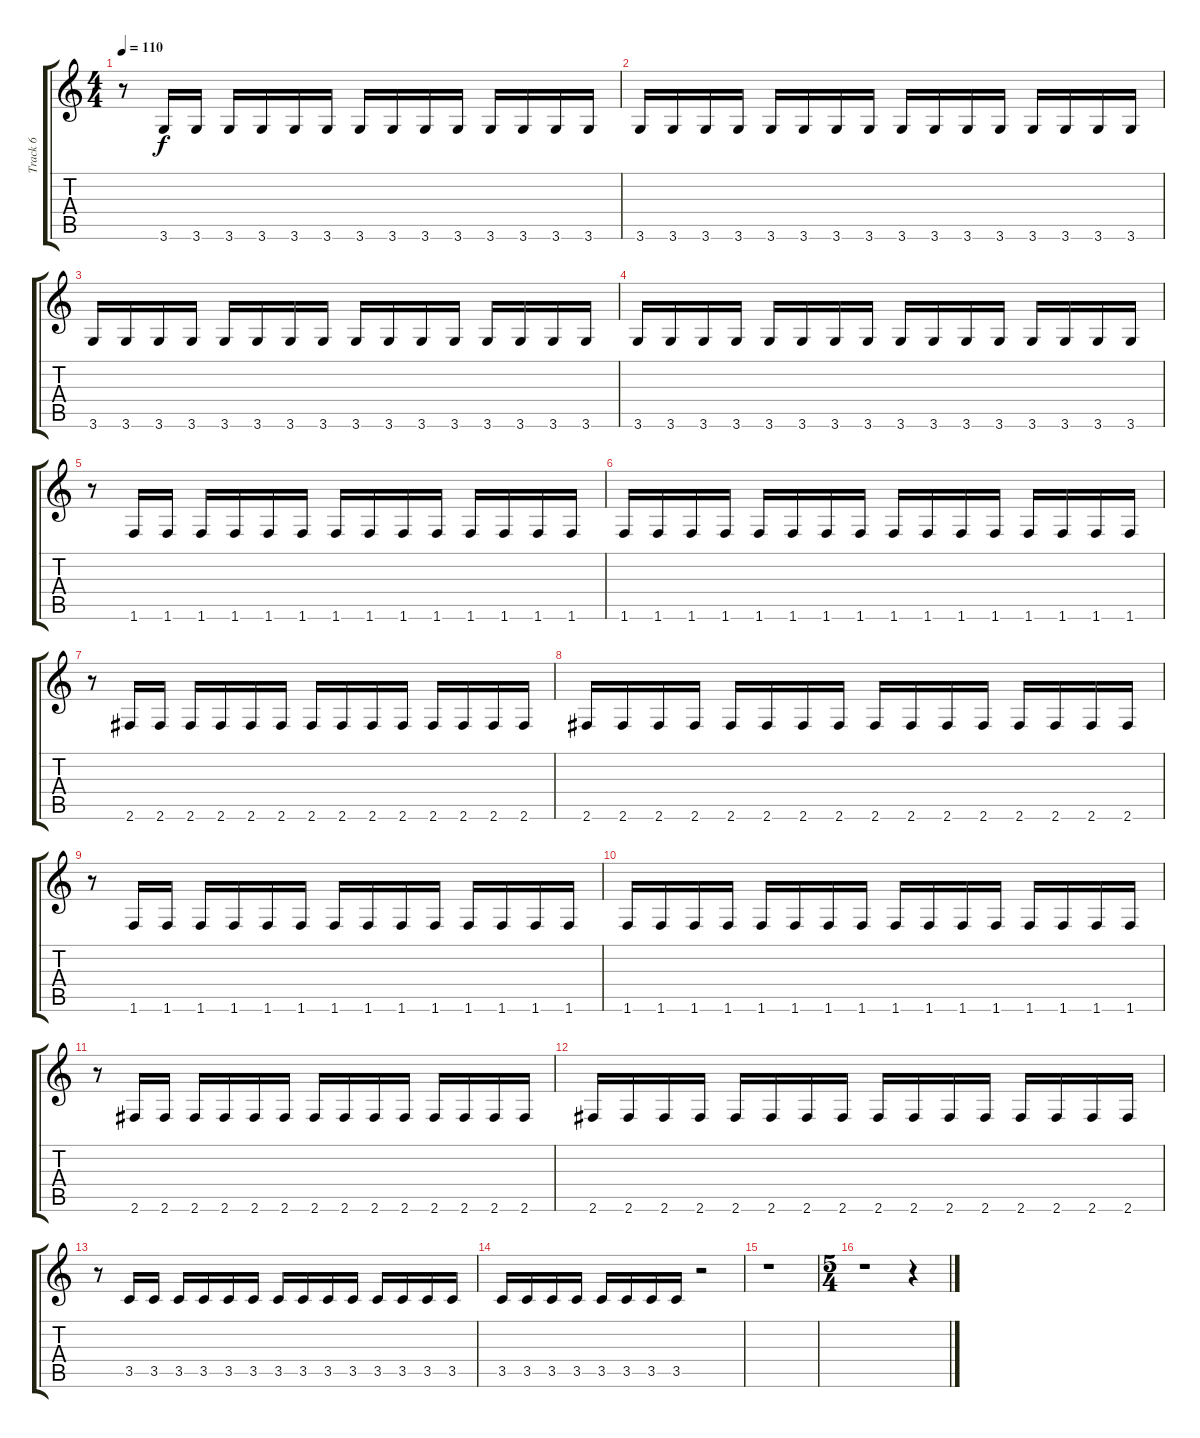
\track ("Track 6" "Track 6") {instrument electricguitarmuted}
\staff {score tabs}
\tuning (E4 B3 G3 D3 A2 E2) {hide}
\ts (4 4)
\tempo 110
\clef g2
\ks c
r.8{dy f} 3.6.16 3.6.16 3.6.16 3.6.16 3.6.16 3.6.16 3.6.16 3.6.16 3.6.16 3.6.16 3.6.16 3.6.16 3.6.16 3.6.16 |
3.6.16 3.6.16 3.6.16 3.6.16 3.6.16 3.6.16 3.6.16 3.6.16 3.6.16 3.6.16 3.6.16 3.6.16 3.6.16 3.6.16 3.6.16 3.6.16 |
3.6.16 3.6.16 3.6.16 3.6.16 3.6.16 3.6.16 3.6.16 3.6.16 3.6.16 3.6.16 3.6.16 3.6.16 3.6.16 3.6.16 3.6.16 3.6.16 |
3.6.16 3.6.16 3.6.16 3.6.16 3.6.16 3.6.16 3.6.16 3.6.16 3.6.16 3.6.16 3.6.16 3.6.16 3.6.16 3.6.16 3.6.16 3.6.16 |
r.8 1.6.16 1.6.16 1.6.16 1.6.16 1.6.16 1.6.16 1.6.16 1.6.16 1.6.16 1.6.16 1.6.16 1.6.16 1.6.16 1.6.16 |
1.6.16 1.6.16 1.6.16 1.6.16 1.6.16 1.6.16 1.6.16 1.6.16 1.6.16 1.6.16 1.6.16 1.6.16 1.6.16 1.6.16 1.6.16 1.6.16 |
r.8 2.6.16 2.6.16 2.6.16 2.6.16 2.6.16 2.6.16 2.6.16 2.6.16 2.6.16 2.6.16 2.6.16 2.6.16 2.6.16 2.6.16 |
2.6.16 2.6.16 2.6.16 2.6.16 2.6.16 2.6.16 2.6.16 2.6.16 2.6.16 2.6.16 2.6.16 2.6.16 2.6.16 2.6.16 2.6.16 2.6.16 |
r.8 1.6.16 1.6.16 1.6.16 1.6.16 1.6.16 1.6.16 1.6.16 1.6.16 1.6.16 1.6.16 1.6.16 1.6.16 1.6.16 1.6.16 |
1.6.16 1.6.16 1.6.16 1.6.16 1.6.16 1.6.16 1.6.16 1.6.16 1.6.16 1.6.16 1.6.16 1.6.16 1.6.16 1.6.16 1.6.16 1.6.16 |
r.8 2.6.16 2.6.16 2.6.16 2.6.16 2.6.16 2.6.16 2.6.16 2.6.16 2.6.16 2.6.16 2.6.16 2.6.16 2.6.16 2.6.16 |
2.6.16 2.6.16 2.6.16 2.6.16 2.6.16 2.6.16 2.6.16 2.6.16 2.6.16 2.6.16 2.6.16 2.6.16 2.6.16 2.6.16 2.6.16 2.6.16 |
r.8 3.5.16 3.5.16 3.5.16 3.5.16 3.5.16 3.5.16 3.5.16 3.5.16 3.5.16 3.5.16 3.5.16 3.5.16 3.5.16 3.5.16 |
3.5.16 3.5.16 3.5.16 3.5.16 3.5.16 3.5.16 3.5.16 3.5.16 r.2 |
r.1 |
\ts (5 4)
r.1 r.4
